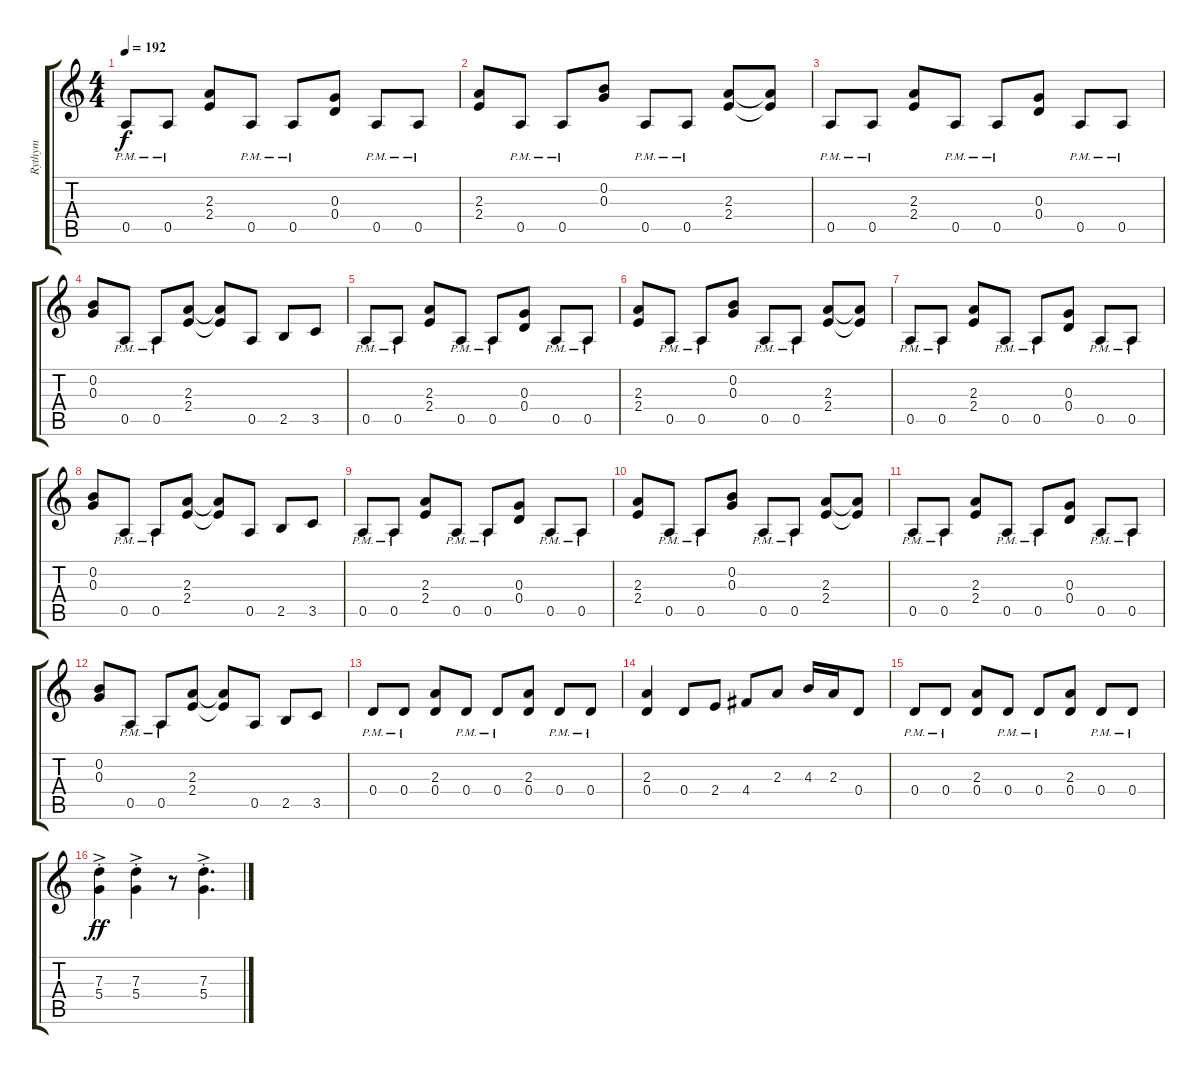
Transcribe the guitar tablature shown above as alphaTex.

\track ("Rythym" "Rythym") {instrument overdrivenguitar}
\staff {score tabs}
\tuning (E4 B3 G3 D3 A2 E2) {hide}
\ts (4 4)
\tempo 192
\clef g2
\ks c
0.5{pm}.8{dy f} 0.5{pm}.8 (2.3 2.4).8 0.5{pm}.8 0.5{pm}.8 (0.3 0.4).8 0.5{pm}.8 0.5{pm}.8 |
(2.3 2.4).8 0.5{pm}.8 0.5{pm}.8 (0.2 0.3).8 0.5{pm}.8 0.5{pm}.8 (2.3 2.4).8 (2.3{t} 2.4{t}).8 |
0.5{pm}.8 0.5{pm}.8 (2.3 2.4).8 0.5{pm}.8 0.5{pm}.8 (0.3 0.4).8 0.5{pm}.8 0.5{pm}.8 |
(0.2 0.3).8 0.5{pm}.8 0.5{pm}.8 (2.3 2.4).8 (2.3{t} 2.4{t}).8 0.5.8 2.5.8 3.5.8 |
0.5{pm}.8 0.5{pm}.8 (2.3 2.4).8 0.5{pm}.8 0.5{pm}.8 (0.3 0.4).8 0.5{pm}.8 0.5{pm}.8 |
(2.3 2.4).8 0.5{pm}.8 0.5{pm}.8 (0.2 0.3).8 0.5{pm}.8 0.5{pm}.8 (2.3 2.4).8 (2.3{t} 2.4{t}).8 |
0.5{pm}.8 0.5{pm}.8 (2.3 2.4).8 0.5{pm}.8 0.5{pm}.8 (0.3 0.4).8 0.5{pm}.8 0.5{pm}.8 |
(0.2 0.3).8 0.5{pm}.8 0.5{pm}.8 (2.3 2.4).8 (2.3{t} 2.4{t}).8 0.5.8 2.5.8 3.5.8 |
0.5{pm}.8 0.5{pm}.8 (2.3 2.4).8 0.5{pm}.8 0.5{pm}.8 (0.3 0.4).8 0.5{pm}.8 0.5{pm}.8 |
(2.3 2.4).8 0.5{pm}.8 0.5{pm}.8 (0.2 0.3).8 0.5{pm}.8 0.5{pm}.8 (2.3 2.4).8 (2.3{t} 2.4{t}).8 |
0.5{pm}.8 0.5{pm}.8 (2.3 2.4).8 0.5{pm}.8 0.5{pm}.8 (0.3 0.4).8 0.5{pm}.8 0.5{pm}.8 |
(0.2 0.3).8 0.5{pm}.8 0.5{pm}.8 (2.3 2.4).8 (2.3{t} 2.4{t}).8 0.5.8 2.5.8 3.5.8 |
0.4{pm}.8 0.4{pm}.8 (2.3 0.4).8 0.4{pm}.8 0.4{pm}.8 (2.3 0.4).8 0.4{pm}.8 0.4{pm}.8 |
(2.3 0.4).4 0.4.8 2.4.8 4.4.8 2.3.8 4.3.16 2.3.16 0.4.8 |
0.4{pm}.8 0.4{pm}.8 (2.3 0.4).8 0.4{pm}.8 0.4{pm}.8 (2.3 0.4).8 0.4{pm}.8 0.4{pm}.8 |
(7.3{ac st} 5.4{ac st}).4{dy ff} (7.3{ac st} 5.4{ac st}).4 r.8 (7.3{ac st} 5.4{ac st}).4{d}
